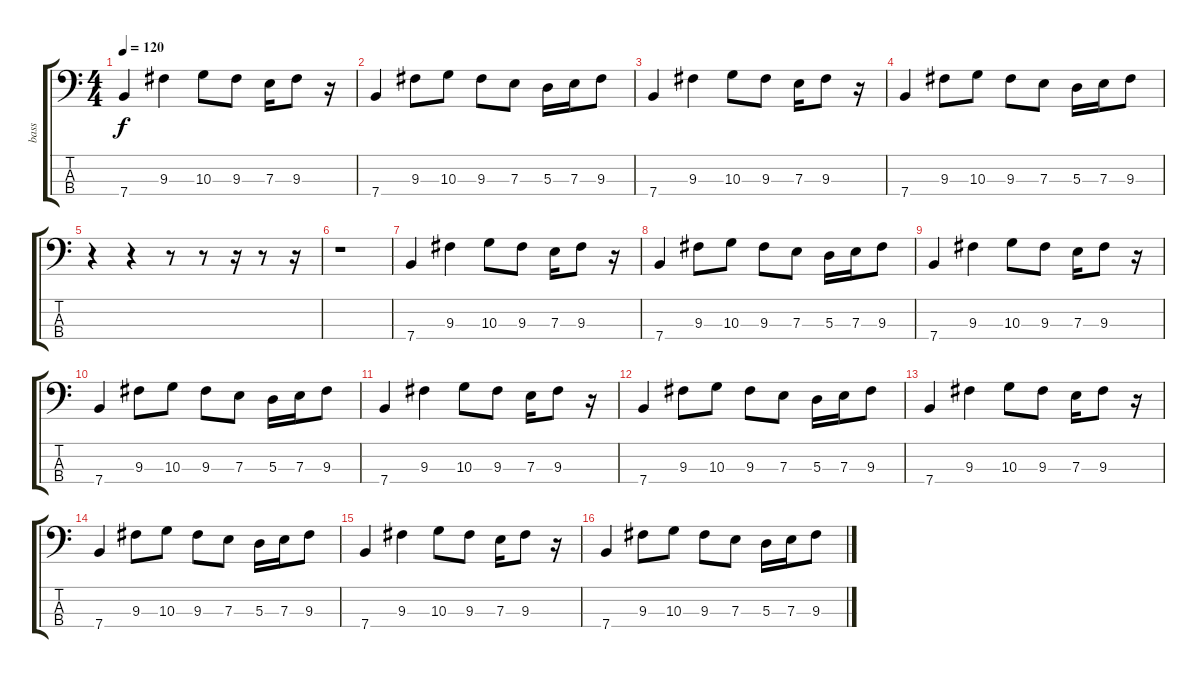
\track ("bass" "bass") {instrument electricbasspick}
\staff {score tabs}
\tuning (G2 D2 A1 E1) {hide}
\ts (4 4)
\tempo 120
\clef f4
\ks c
7.4.4{dy f instrument electricbasspick} 9.3.4 10.3.8 9.3.8 7.3.16 9.3.8 r.16 |
7.4.4 9.3.8 10.3.8 9.3.8 7.3.8 5.3.16 7.3.16 9.3.8 |
7.4.4 9.3.4 10.3.8 9.3.8 7.3.16 9.3.8 r.16 |
7.4.4 9.3.8 10.3.8 9.3.8 7.3.8 5.3.16 7.3.16 9.3.8 |
r.4 r.4 r.8 r.8 r.16 r.8 r.16 |
r.1 |
7.4.4 9.3.4 10.3.8 9.3.8 7.3.16 9.3.8 r.16 |
7.4.4 9.3.8 10.3.8 9.3.8 7.3.8 5.3.16 7.3.16 9.3.8 |
7.4.4 9.3.4 10.3.8 9.3.8 7.3.16 9.3.8 r.16 |
7.4.4 9.3.8 10.3.8 9.3.8 7.3.8 5.3.16 7.3.16 9.3.8 |
7.4.4 9.3.4 10.3.8 9.3.8 7.3.16 9.3.8 r.16 |
7.4.4 9.3.8 10.3.8 9.3.8 7.3.8 5.3.16 7.3.16 9.3.8 |
7.4.4 9.3.4 10.3.8 9.3.8 7.3.16 9.3.8 r.16 |
7.4.4 9.3.8 10.3.8 9.3.8 7.3.8 5.3.16 7.3.16 9.3.8 |
7.4.4 9.3.4 10.3.8 9.3.8 7.3.16 9.3.8 r.16 |
7.4.4 9.3.8 10.3.8 9.3.8 7.3.8 5.3.16 7.3.16 9.3.8
